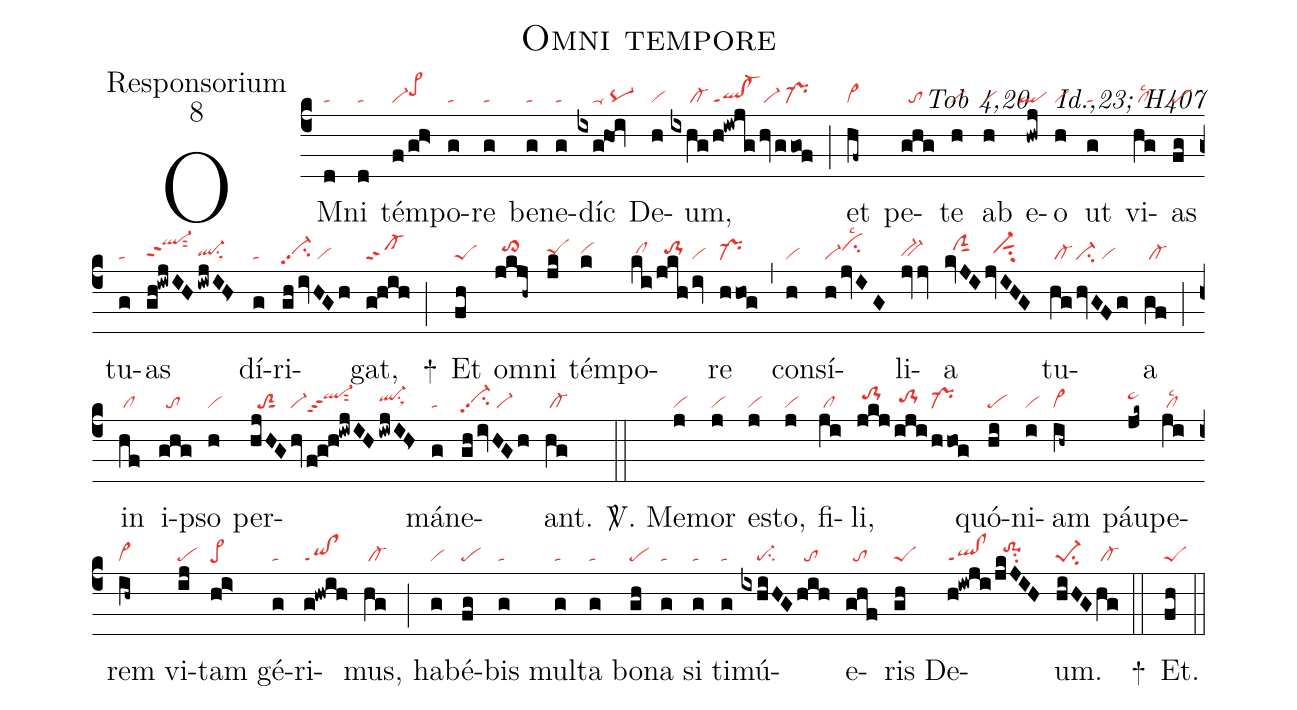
name:Omni tempore;
office-part:Responsorium;
mode:8;
commentary:Tob 4,20 ꝟ Id.,23; H407;
nabc-lines:1;
%%
(c4)OM(d|ta)ni(d|ta) tém(f/gh>|vi-pe>hi)po(g|ta)re(g|ta) be(g|ta)ne(g|ta)díc(ixg!hoi|////ta-/pq-) De(h|vi)um,(ixhg|/////cl-|/h!iwjg|ql!cl-ppt1|hvggof|/vi-/pr-) (;)
et(hf~|cl~) pe(ghg|//to)te(h|vi) ab(h|vi) e(hwj|``ql)o(h|vi) ut(g|ta) vi(hg|/cllsc2)as(fg|pe) tu(g|ta)as(gh!iwjIH|ql-hkppt2sut2|iwjIH>|ql-hgsu1sux1) dí(g|ta)ri(ghivHGh|vi-hhpp2su2/vi)gat,(g!hih|sf-) (;)
+()
Et(fh|peS) om(jkjh~|//to>hi)ni(jk|peShh) tém(k|vihh)po(ki|/clhh|/jkh|//to-1hh|/iv|vi)re(hhog|pr-) (,) con(h|vi)sí(hjvIG|vi-cihilsc2)li(jvv|bv-hg)a(kvJI|//ciGhi|jvIHG|//vi-hhsut1su2) tu(hg|/cl-|hvGFg|vi-su2/vi)a(gf|/cl-) (;) in(hf|/cl) i(ghg|//to)pso(h|vi) per(hjHG|//toS2sut1|hv|vi-|f!g!h!iwjIH|ql-hippt3sut2|iwjIH>|ql-hhsu1sux1)má(g|ta)ne(ghivHGh|vi-hhpp2su2/vi-)ant.(hg|/cl-) (::)

<sp>V/</sp>.
Me(j|vi)mor(j|vi) e(j|vi)sto,(j|vi) fi(ji|/cl)li,(jkj|/to-1hi|/iji|/to-1hh|/hhog|pr-) quó(hi|pe)ni(i|vi)am(ih~|cl~) páu(jk~|pe~hi)pe(ji|/cllsc2)rem(ih~|cl~) vi(ij|pe)tam(hi>|pe>) gé(g|ta)ri(g!hwih|qi!clppt1)mus,(hg|/cl-) (;)
ha(g|vi)bé(fg|pe)bis(g|ta) mul(g|ta)ta(g|ta) bo(gh|pe)na(g|ta) si(g|ta) ti(g|ta)mú(ixhiHG|////pe-su2|hih|//to)e(ghf|//to)ris(gh|peS) De(h!iwji|ql!clppt1|/jkJIH|//to-1hisu2)um.(hiHG|pe-1su2|hg|/cl-) (::)

+() Et.(fh|peS) (::)
